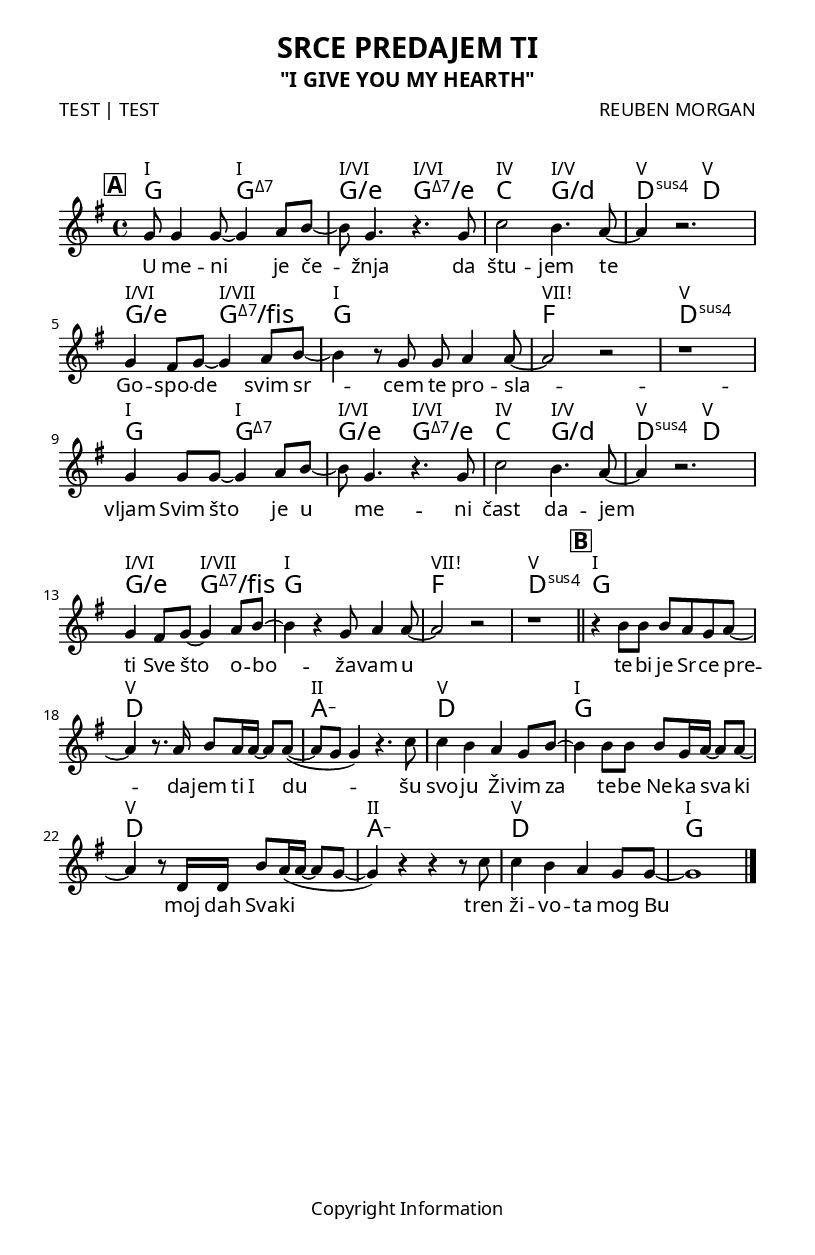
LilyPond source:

\version "2.14.2"

\include "deutsch.ly"
\include "romanChords_grand.ly"
\include "jazzChords_grand.ly"

\header {
	title = "SRCE PREDAJEM TI"
	subtitle = "\"I GIVE YOU MY HEARTH\""
	composer = "REUBEN MORGAN"
	poet= "TEST | TEST"
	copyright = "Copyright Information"
}

\include "config_grand.ly"

scoreA = \relative c'' {
	\key g \major
	\mark \default
	g8 g4 g8 ~ g4 a8 h ~ |
	h8 g4. r4. g8 |
	c2 h4. a8 ~ |
	a4 r2. |
	g4 fis8 g ~ g4 a8 h ~ |
	h4 r8 g8 g8 a4 a8 ~ |
	a2 r2 |
	r1 |
	g4 g8 g ~ g4 a8 h ~ |
	h8 g4. r4. g8 |
	c2 h4. a8 ~ |
	a4 r2. |
	g4 fis8 g ~ g4 a8 h ~ |
	h4 r4 g8 a4 a8 ~ |
	a2 r2 |
	r1 |
	\bar "||"
}

scoreB = \relative c'' {
%	\once \override Score.RehearsalMark #'Y-offset = #-2.3
	\mark \default
	r4 h8 h h a g a ~ |
	a4 r8. a16 h8 a16 a ~ a8 a( ~ |
	a8 g g4) r4. c8 |
	c4 h a g8 h ~ |
	h4 h8 h h g16 a ~ a8 a ~ |
	a4 r8 d,16 d h'8 a16( a ~ a8 g ~ |
	g4) r4 r4 r8 c8 |
	c4 h a g8 g ~ |
	g1 |
	\bar "|."
}

chordsA = \chordmode {
	g2 g:maj | g/e g:maj/e | c g/d | d:sus4 d |
	g/e g:maj/fis | g1 | f | d:sus4 |
	g2 g:maj | g/e g:maj/e | c g/d | d:sus4 d |
	g/e g:maj/fis | g1 | f | d:sus4 |
}

chordsB = \chordmode {
%	\set chordChanges = ##f
%	\once \override ChordNames.ChordName #'X-offset = #1
	g1 |
%	\set chordChanges = ##t
	d | a:m | d | g | d | a:m | d | g |
}

lyricsA = \lyricmode {
U me -- ni je če -- žnja da štu -- jem te 
Go -- spo -- de svim sr -- cem te pro -- sla -- vljam
Svim što je u me -- ni čast da -- jem ti
Sve što o -- bo -- ža -- vam u te -- bi je
}

lyricsB = \lyricmode {
Sr -- ce pre -- da -- jem ti 
I du -- šu svo -- ju
Ži -- vim za te -- be
Ne -- ka sva -- ki moj dah
Sva -- ki tren ži -- vo -- ta mog 
Bu -- de za te -- be
}

\score {
<<
	\new ChordNames { \romanChords \transpose g c { \chordsA \chordsB } }
	\new ChordNames { \jazzChords \chordsA \chordsB }
	\new Staff { \scoreA \scoreB }
	\addlyrics { \lyricsA \lyricsB }
>>
}
